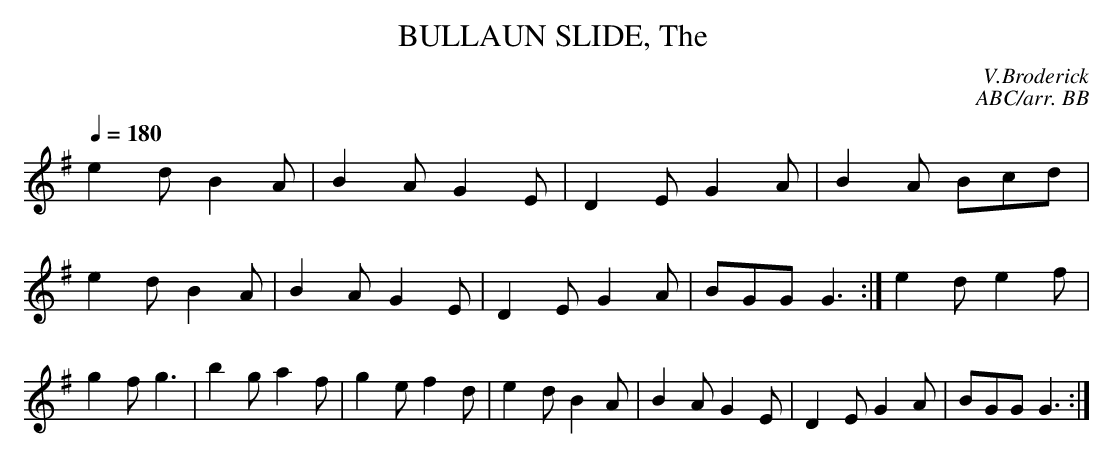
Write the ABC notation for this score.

X:1
T:BULLAUN SLIDE, The \
C:V.Broderick\
C:ABC/arr. BB\
M:6/8\
L:1/8\
Q:1/4=180\
K:G\
e2d B2A|B2A G2E|D2E G2A|B2A Bcd|\
e2d B2A|B2A G2E|D2E G2A|BGG G3:|\
e2d e2f|g2f g3|b2g a2f|g2e f2d|\
e2d B2A|B2A G2E|D2E G2A|BGG G3:|\
\
\
